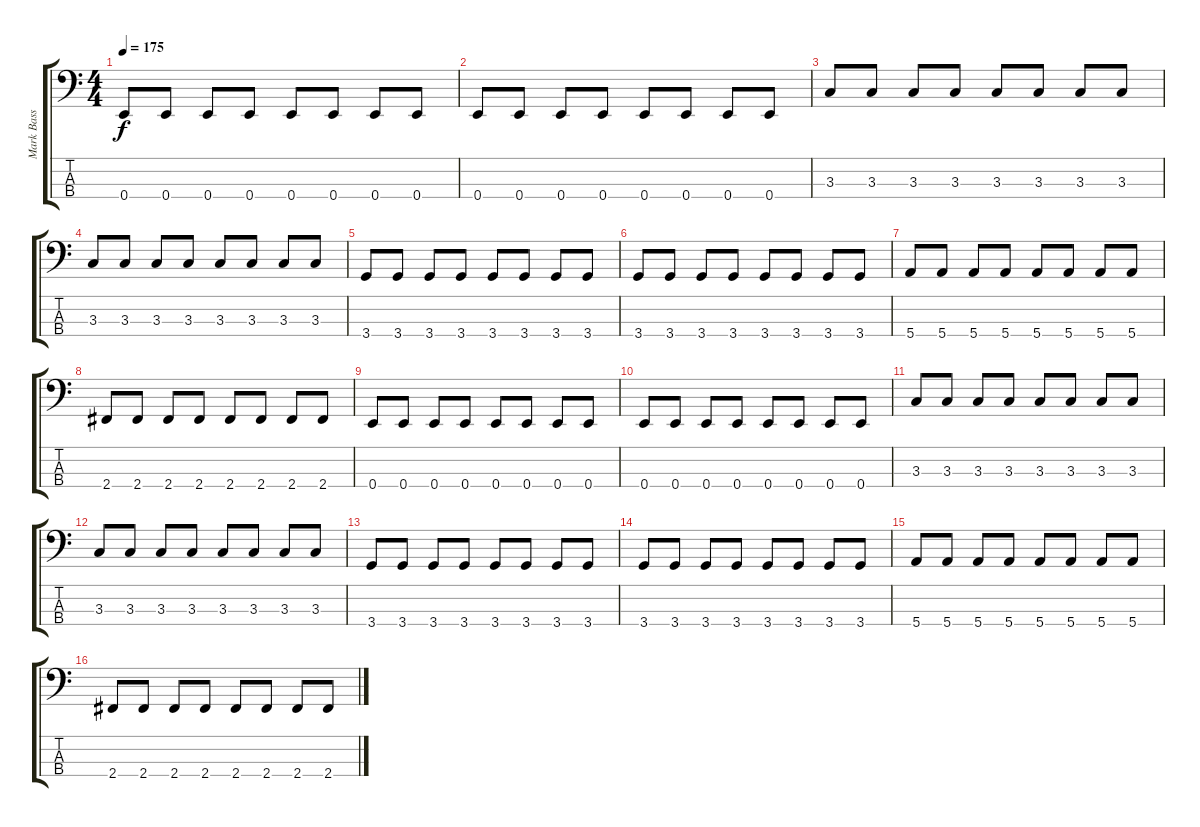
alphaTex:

\track ("Mark Bass" "Mark Bass") {instrument electricbasspick}
\staff {score tabs}
\tuning (G2 D2 A1 E1) {hide}
\ts (4 4)
\tempo 175
\clef f4
\ks c
0.4.8{dy f} 0.4.8 0.4.8 0.4.8 0.4.8 0.4.8 0.4.8 0.4.8 |
0.4.8 0.4.8 0.4.8 0.4.8 0.4.8 0.4.8 0.4.8 0.4.8 |
3.3.8 3.3.8 3.3.8 3.3.8 3.3.8 3.3.8 3.3.8 3.3.8 |
3.3.8 3.3.8 3.3.8 3.3.8 3.3.8 3.3.8 3.3.8 3.3.8 |
3.4.8 3.4.8 3.4.8 3.4.8 3.4.8 3.4.8 3.4.8 3.4.8 |
3.4.8 3.4.8 3.4.8 3.4.8 3.4.8 3.4.8 3.4.8 3.4.8 |
5.4.8 5.4.8 5.4.8 5.4.8 5.4.8 5.4.8 5.4.8 5.4.8 |
2.4.8 2.4.8 2.4.8 2.4.8 2.4.8 2.4.8 2.4.8 2.4.8 |
0.4.8 0.4.8 0.4.8 0.4.8 0.4.8 0.4.8 0.4.8 0.4.8 |
0.4.8 0.4.8 0.4.8 0.4.8 0.4.8 0.4.8 0.4.8 0.4.8 |
3.3.8 3.3.8 3.3.8 3.3.8 3.3.8 3.3.8 3.3.8 3.3.8 |
3.3.8 3.3.8 3.3.8 3.3.8 3.3.8 3.3.8 3.3.8 3.3.8 |
3.4.8 3.4.8 3.4.8 3.4.8 3.4.8 3.4.8 3.4.8 3.4.8 |
3.4.8 3.4.8 3.4.8 3.4.8 3.4.8 3.4.8 3.4.8 3.4.8 |
5.4.8 5.4.8 5.4.8 5.4.8 5.4.8 5.4.8 5.4.8 5.4.8 |
2.4.8 2.4.8 2.4.8 2.4.8 2.4.8 2.4.8 2.4.8 2.4.8
